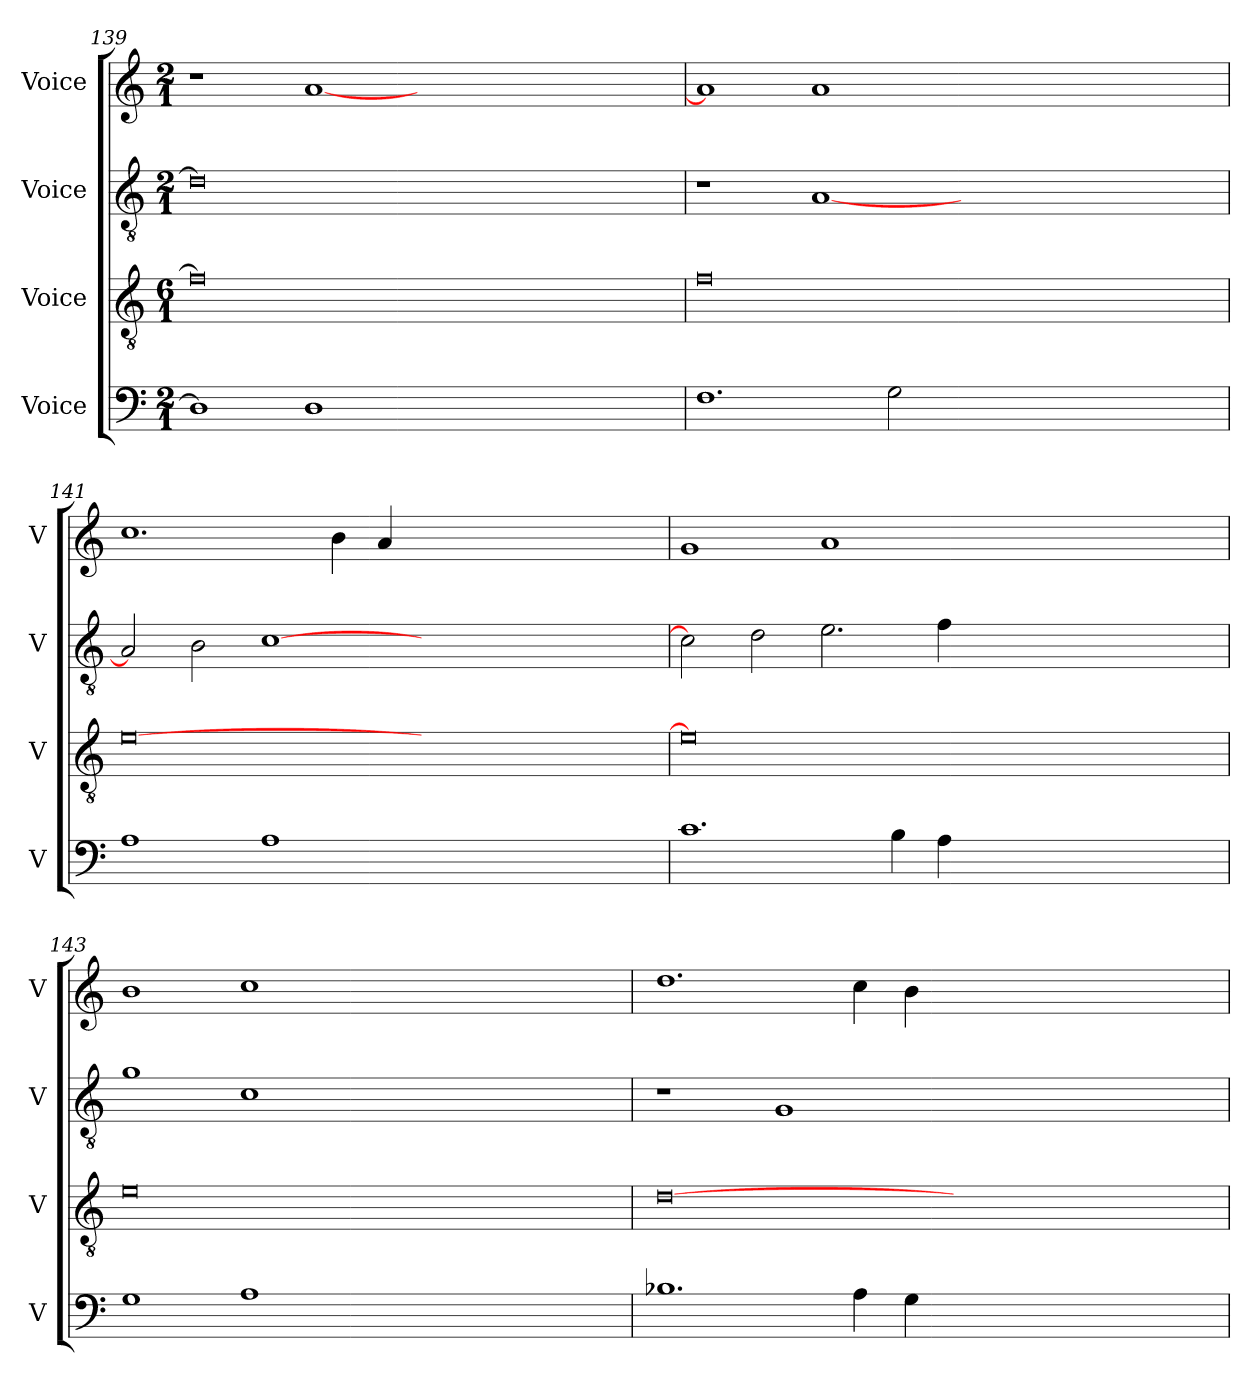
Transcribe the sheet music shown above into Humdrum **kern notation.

**kern	**kern	**kern	**kern
*part4	*part3	*part2	*part1
*staff4	*staff3	*staff2	*staff1
*I"Voice	*I"Voice	*I"Voice	*I"Voice
*I'V	*I'V	*I'V	*I'V
*clefF4	*clefGv2	*clefGv2	*clefG2
*k[]	*k[]	*k[]	*k[]
*M2/1	*M6/1	*M2/1	*M2/1
=139	=139	=139	=139
1D]	0f]	0d]	1r
1D	.	.	[1a
00ryy	00ryy	00ryy	00ryy
!!LO:LB:g=z
=140	=140	=140	=140
1.F	0f	1r	1a]
.	.	[1A	1a
2G\	.	.	.
00ryy	00ryy	00ryy	00ryy
=141	=141	=141	=141
1A	[0e	2A/]	1.cc
.	.	2B\	.
1A	.	[1c	.
.	.	.	4b\
.	.	.	4a/
00ryy	00ryy	00ryy	00ryy
!!LO:LB:g=z
=142	=142	=142	=142
1.c	0e]	2c\]	1g
.	.	2d\	.
.	.	2.e\	1a
4B\	.	.	.
4A\	.	4f\	.
00ryy	00ryy	00ryy	00ryy
=143	=143	=143	=143
1G	0e	1g	1b
1A	.	1c	1cc
00ryy	00ryy	00ryy	00ryy
!!LO:LB:g=z
=144	=144	=144	=144
1.B-X	[0d	1r	1.dd
.	.	1G	.
4A\	.	.	4cc\
4G\	.	.	4b\
00ryy	00ryy	00ryy	00ryy
=	=	=	=
*-	*-	*-	*-
